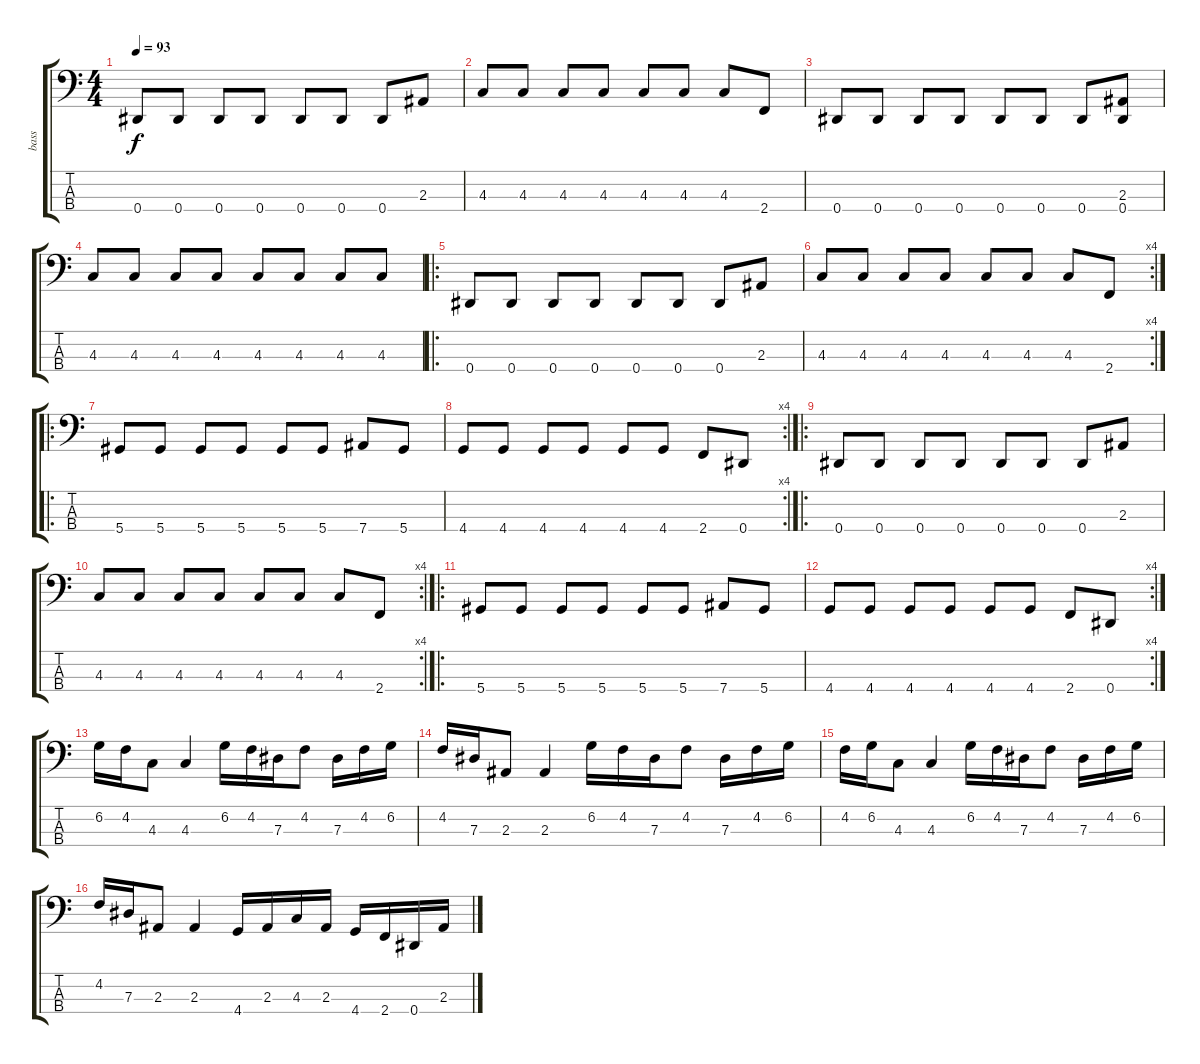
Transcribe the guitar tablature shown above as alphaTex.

\track ("bass" "bass") {instrument electricbassfinger}
\staff {score tabs}
\tuning (Gb2 Db2 Ab1 Eb1) {hide}
\ts (4 4)
\tempo 93
\clef f4
\ks c
0.4.8{dy f instrument electricbassfinger} 0.4.8 0.4.8 0.4.8 0.4.8 0.4.8 0.4.8 2.3.8 |
4.3.8 4.3.8 4.3.8 4.3.8 4.3.8 4.3.8 4.3.8 2.4.8 |
0.4.8 0.4.8 0.4.8 0.4.8 0.4.8 0.4.8 0.4.8 (2.3 0.4).8 |
4.3.8 4.3.8 4.3.8 4.3.8 4.3.8 4.3.8 4.3.8 4.3.8 |
\ro
0.4.8 0.4.8 0.4.8 0.4.8 0.4.8 0.4.8 0.4.8 2.3.8 |
\rc 4
4.3.8 4.3.8 4.3.8 4.3.8 4.3.8 4.3.8 4.3.8 2.4.8 |
\ro
5.4.8 5.4.8 5.4.8 5.4.8 5.4.8 5.4.8 7.4.8 5.4.8 |
\rc 4
4.4.8 4.4.8 4.4.8 4.4.8 4.4.8 4.4.8 2.4.8 0.4.8 |
\ro
0.4.8 0.4.8 0.4.8 0.4.8 0.4.8 0.4.8 0.4.8 2.3.8 |
\rc 4
4.3.8 4.3.8 4.3.8 4.3.8 4.3.8 4.3.8 4.3.8 2.4.8 |
\ro
5.4.8 5.4.8 5.4.8 5.4.8 5.4.8 5.4.8 7.4.8 5.4.8 |
\rc 4
4.4.8 4.4.8 4.4.8 4.4.8 4.4.8 4.4.8 2.4.8 0.4.8 |
6.2.16 4.2.16 4.3.8 4.3.4 6.2.16 4.2.16 7.3.16 4.2.8 7.3.16 4.2.16 6.2.16 |
4.2.16 7.3.16 2.3.8 2.3.4 6.2.16 4.2.16 7.3.16 4.2.8 7.3.16 4.2.16 6.2.16 |
4.2.16 6.2.16 4.3.8 4.3.4 6.2.16 4.2.16 7.3.16 4.2.8 7.3.16 4.2.16 6.2.16 |
4.2.16 7.3.16 2.3.8 2.3.4 4.4.16 2.3.16 4.3.16 2.3.16 4.4.16 2.4.16 0.4.16 2.3.16
